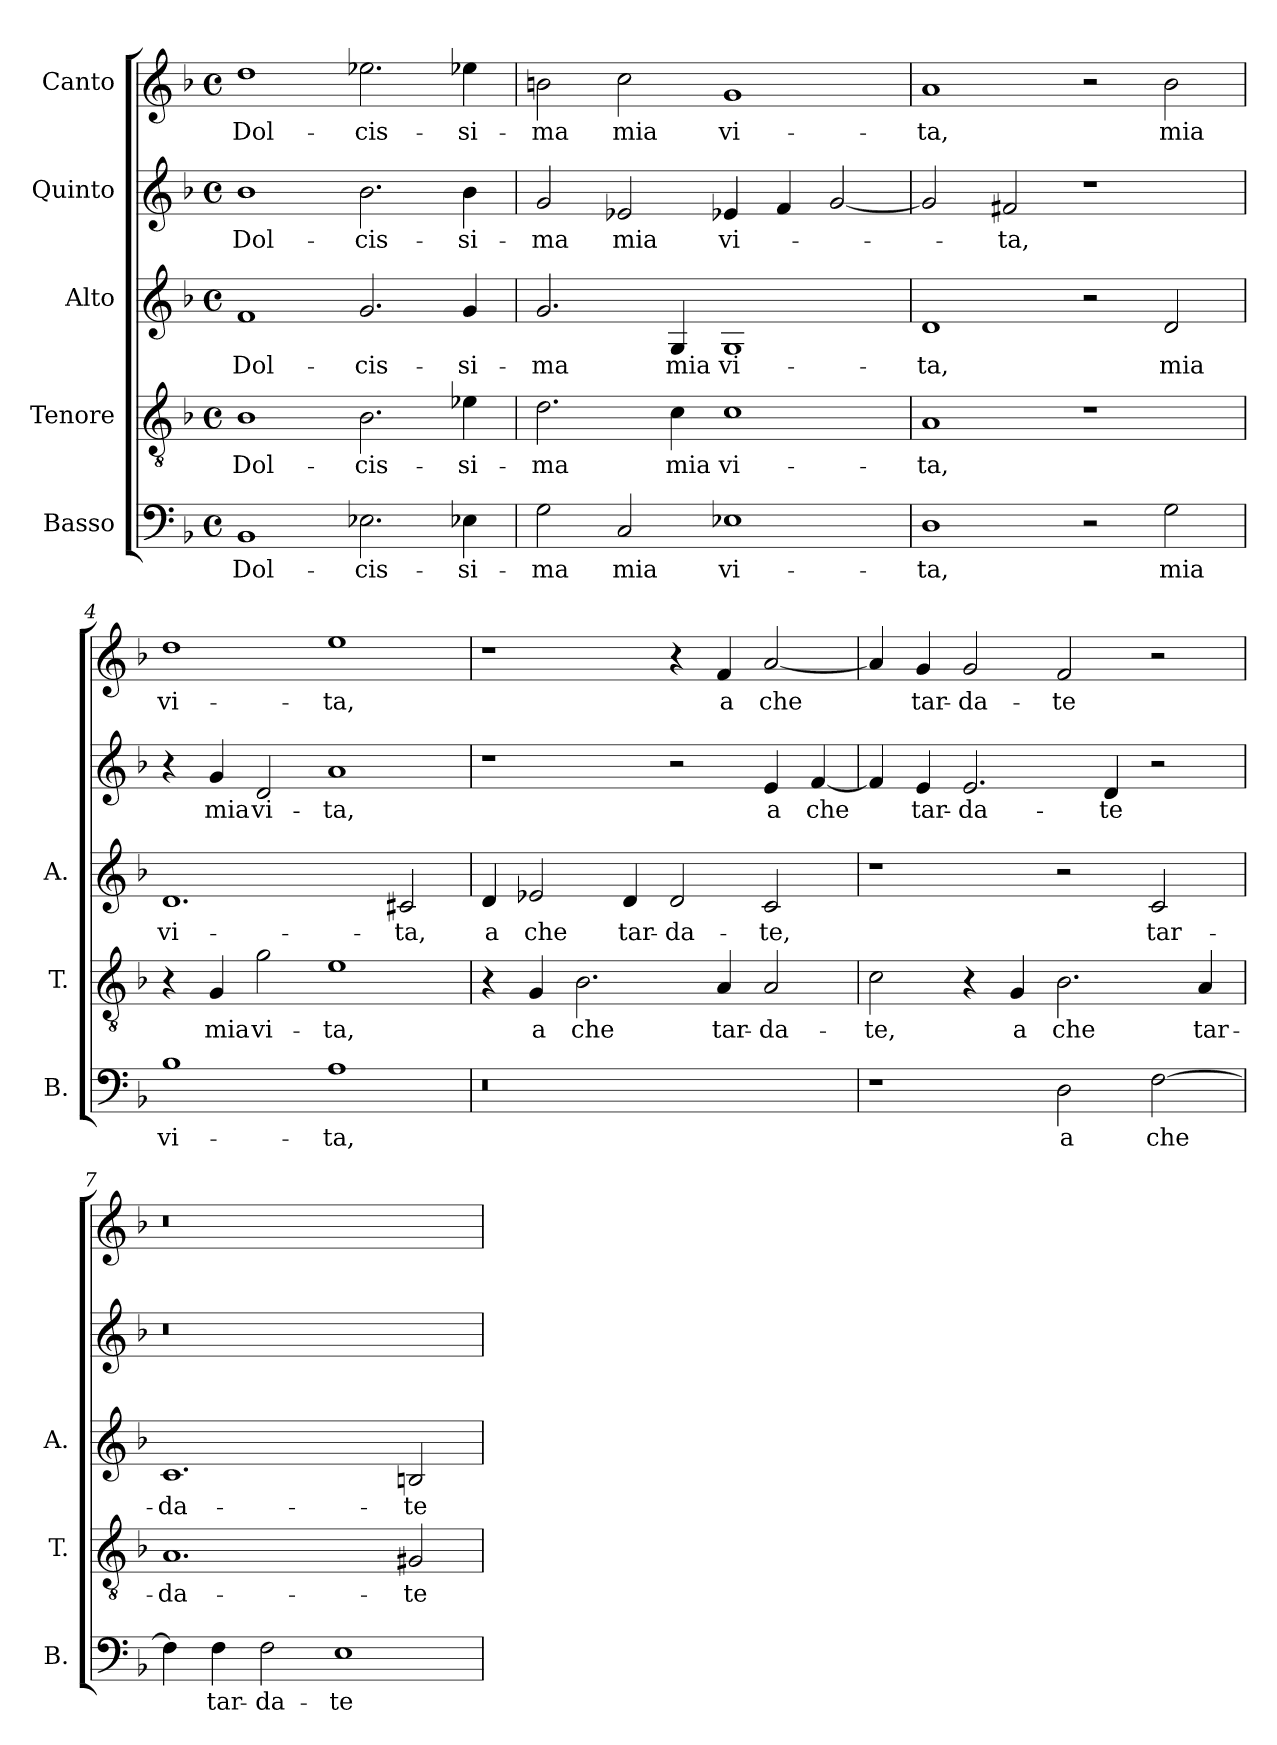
**kern	**text	**kern	**text	**kern	**text	**kern	**text	**kern	**text
*part5	*part5	*part4	*part4	*part3	*part3	*part2	*part2	*part1	*part1
*staff5	*staff5	*staff4	*staff4	*staff3	*staff3	*staff2	*staff2	*staff1	*staff1
*I"Basso	*	*I"Tenore	*	*I"Alto	*	*I"Quinto	*	*I"Canto	*
*I'B.	*	*I'T.	*	*I'A.	*	*	*	*	*
*clefF4	*	*clefGv2	*	*clefG2	*	*clefG2	*	*clefG2	*
*k[b-]	*	*k[b-]	*	*k[b-]	*	*k[b-]	*	*k[b-]	*
*F:	*	*F:	*	*F:	*	*F:	*	*F:	*
*M4/4	*	*M4/4	*	*M4/4	*	*M4/4	*	*M4/4	*
*met(c)	*	*met(c)	*	*met(c)	*	*met(c)	*	*met(c)	*
=1	=1	=1	=1	=1	=1	=1	=1	=1	=1
1BB-/	Dol-	1B-\	Dol-	1f/	Dol-	1b-\	Dol-	1dd\	Dol-
2.E-X\	-cis-	2.B-\	-cis-	2.g/	-cis-	2.b-\	-cis-	2.ee-X\	-cis-
4E-X\	-si-	4e-X\	-si-	4g/	-si-	4b-\	-si-	4ee-X\	-si-
=2	=2	=2	=2	=2	=2	=2	=2	=2	=2
2G\	-ma	2.d\	-ma	2.g/	-ma	2g/	-ma	2bn\	-ma
2C/	mia	.	.	.	.	2e-X/	mia	2cc\	mia
.	.	4c\	mia	4G/	mia	.	.	.	.
1E-X\	vi-	1c\	vi-	1G/	vi-	4e-X/	vi-	1g/	vi-
.	.	.	.	.	.	4f/	.	.	.
.	.	.	.	.	.	[2g/	.	.	.
=3	=3	=3	=3	=3	=3	=3	=3	=3	=3
1D\	-ta,	1A/	-ta,	1d/	-ta,	2g/]	.	1a/	-ta,
.	.	.	.	.	.	2f#X/	-ta,	.	.
2r	.	1r	.	2r	.	1r	.	2r	.
2G\	mia	.	.	2d/	mia	.	.	2b-\	mia
=4	=4	=4	=4	=4	=4	=4	=4	=4	=4
1B-\	vi-	4r	.	1.d/	vi-	4r	.	1dd\	vi-
.	.	4G/	mia	.	.	4g/	mia	.	.
.	.	2g\	vi-	.	.	2d/	vi-	.	.
1A\	-ta,	1e\	-ta,	.	.	1a/	-ta,	1ee\	-ta,
.	.	.	.	2c#X/	-ta,	.	.	.	.
=5	=5	=5	=5	=5	=5	=5	=5	=5	=5
!LO:N:vis=0	!	!	!	!	!	!	!	!	!
1r	.	4r	.	4d/	a	1r	.	1r	.
.	.	4G/	a	2e-X/	che	.	.	.	.
.	.	2.B-\	che	.	.	.	.	.	.
.	.	.	.	4d/	tar-	.	.	.	.
1ryy	.	.	.	2d/	-da-	2r	.	4r	.
.	.	4A/	tar-	.	.	.	.	4f/	a
.	.	2A/	-da-	2c/	-te,	4e/	a	[2a/	che
.	.	.	.	.	.	[4f/	che	.	.
=6	=6	=6	=6	=6	=6	=6	=6	=6	=6
1r	.	2c\	-te,	1r	.	4f/]	.	4a/]	.
.	.	.	.	.	.	4e/	tar-	4g/	tar-
.	.	4r	.	.	.	2.e/	-da-	2g/	-da-
.	.	4G/	a	.	.	.	.	.	.
2D\	a	2.B-\	che	2r	.	.	.	2f/	-te
.	.	.	.	.	.	4d/	-te	.	.
[2F\	che	.	.	2c/	tar-	2r	.	2r	.
.	.	4A/	tar-	.	.	.	.	.	.
=7	=7	=7	=7	=7	=7	=7	=7	=7	=7
!	!	!	!	!	!	!LO:N:vis=0	!	!LO:N:vis=0	!
4F\]	.	1.A/	-da-	1.c/	-da-	1r	.	1r	.
4F\	tar-	.	.	.	.	.	.	.	.
2F\	-da-	.	.	.	.	.	.	.	.
1E\	-te	.	.	.	.	1ryy	.	1ryy	.
.	.	2G#X/	-te	2Bn/	-te	.	.	.	.
=	=	=	=	=	=	=	=	=	=
*-	*-	*-	*-	*-	*-	*-	*-	*-	*-
